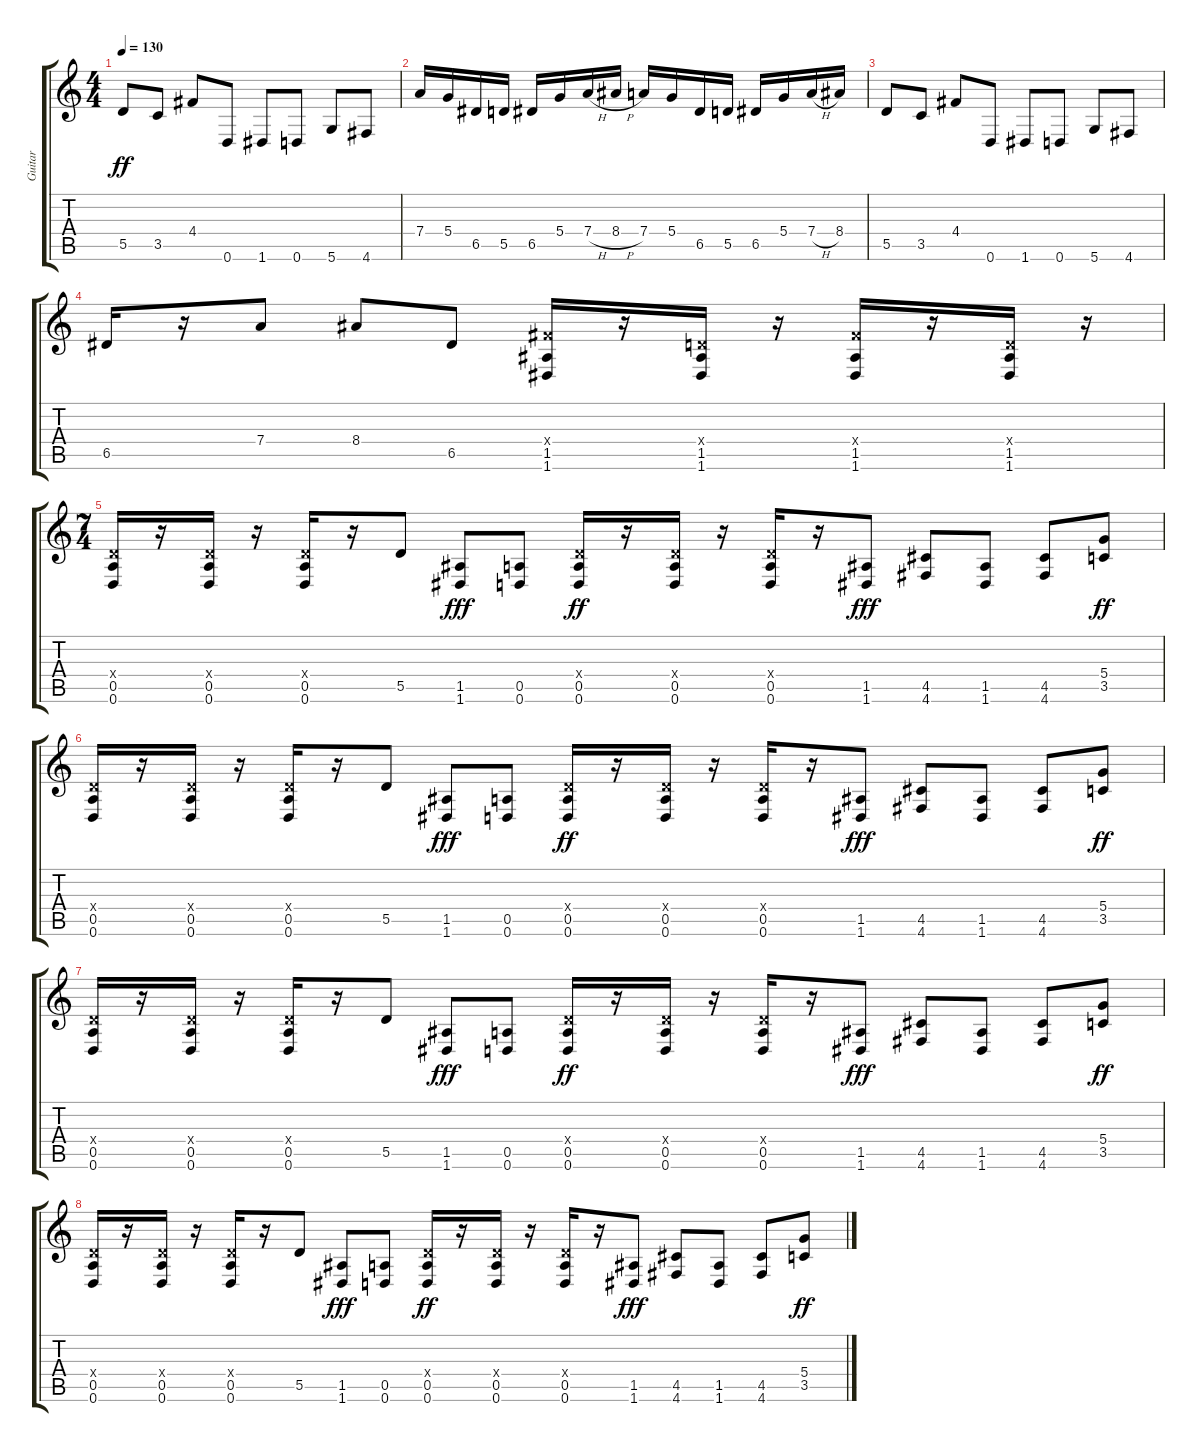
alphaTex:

\track ("Guitar" "Guitar") {instrument overdrivenguitar}
\staff {score tabs}
\tuning (E4 B3 G3 D3 A2 D2) {hide}
\ts (4 4)
\tempo 130
\clef g2
\ks c
5.5.8{dy ff} 3.5.8 4.4.8 0.6.8 1.6.8 0.6.8 5.6.8 4.6.8 |
7.4.16 5.4.16 6.5.16 5.5.16 6.5.16 5.4.16 7.4{h}.16 8.4{h}.16 7.4.16 5.4.16 6.5.16 5.5.16 6.5.16 5.4.16 7.4{h}.16 8.4.16 |
5.5.8 3.5.8 4.4.8 0.6.8 1.6.8 0.6.8 5.6.8 4.6.8 |
6.5.16 r.16 7.4.8 8.4.8 6.5.8 (4.4{x} 1.5 1.6).16 r.16 (0.4{x} 1.5 1.6).16 r.16 (4.4{x} 1.5 1.6).16 r.16 (0.4{x} 1.5 1.6).16 r.16 |
\ts (7 4)
(0.4{x} 0.5 0.6).16 r.16 (0.4{x} 0.5 0.6).16 r.16 (0.4{x} 0.5 0.6).16 r.16 5.5.8 (1.5 1.6).8{dy fff} (0.5 0.6).8 (0.4{x} 0.5 0.6).16{dy ff} r.16 (0.4{x} 0.5 0.6).16 r.16 (0.4{x} 0.5 0.6).16 r.16 (1.5 1.6).8{dy fff} (4.5 4.6).8 (1.5 1.6).8 (4.5 4.6).8 (5.4 3.5).8{dy ff} |
(0.4{x} 0.5 0.6).16 r.16 (0.4{x} 0.5 0.6).16 r.16 (0.4{x} 0.5 0.6).16 r.16 5.5.8 (1.5 1.6).8{dy fff} (0.5 0.6).8 (0.4{x} 0.5 0.6).16{dy ff} r.16 (0.4{x} 0.5 0.6).16 r.16 (0.4{x} 0.5 0.6).16 r.16 (1.5 1.6).8{dy fff} (4.5 4.6).8 (1.5 1.6).8 (4.5 4.6).8 (5.4 3.5).8{dy ff} |
(0.4{x} 0.5 0.6).16 r.16 (0.4{x} 0.5 0.6).16 r.16 (0.4{x} 0.5 0.6).16 r.16 5.5.8 (1.5 1.6).8{dy fff} (0.5 0.6).8 (0.4{x} 0.5 0.6).16{dy ff} r.16 (0.4{x} 0.5 0.6).16 r.16 (0.4{x} 0.5 0.6).16 r.16 (1.5 1.6).8{dy fff} (4.5 4.6).8 (1.5 1.6).8 (4.5 4.6).8 (5.4 3.5).8{dy ff} |
(0.4{x} 0.5 0.6).16 r.16 (0.4{x} 0.5 0.6).16 r.16 (0.4{x} 0.5 0.6).16 r.16 5.5.8 (1.5 1.6).8{dy fff} (0.5 0.6).8 (0.4{x} 0.5 0.6).16{dy ff} r.16 (0.4{x} 0.5 0.6).16 r.16 (0.4{x} 0.5 0.6).16 r.16 (1.5 1.6).8{dy fff} (4.5 4.6).8 (1.5 1.6).8 (4.5 4.6).8 (5.4 3.5).8{dy ff}
